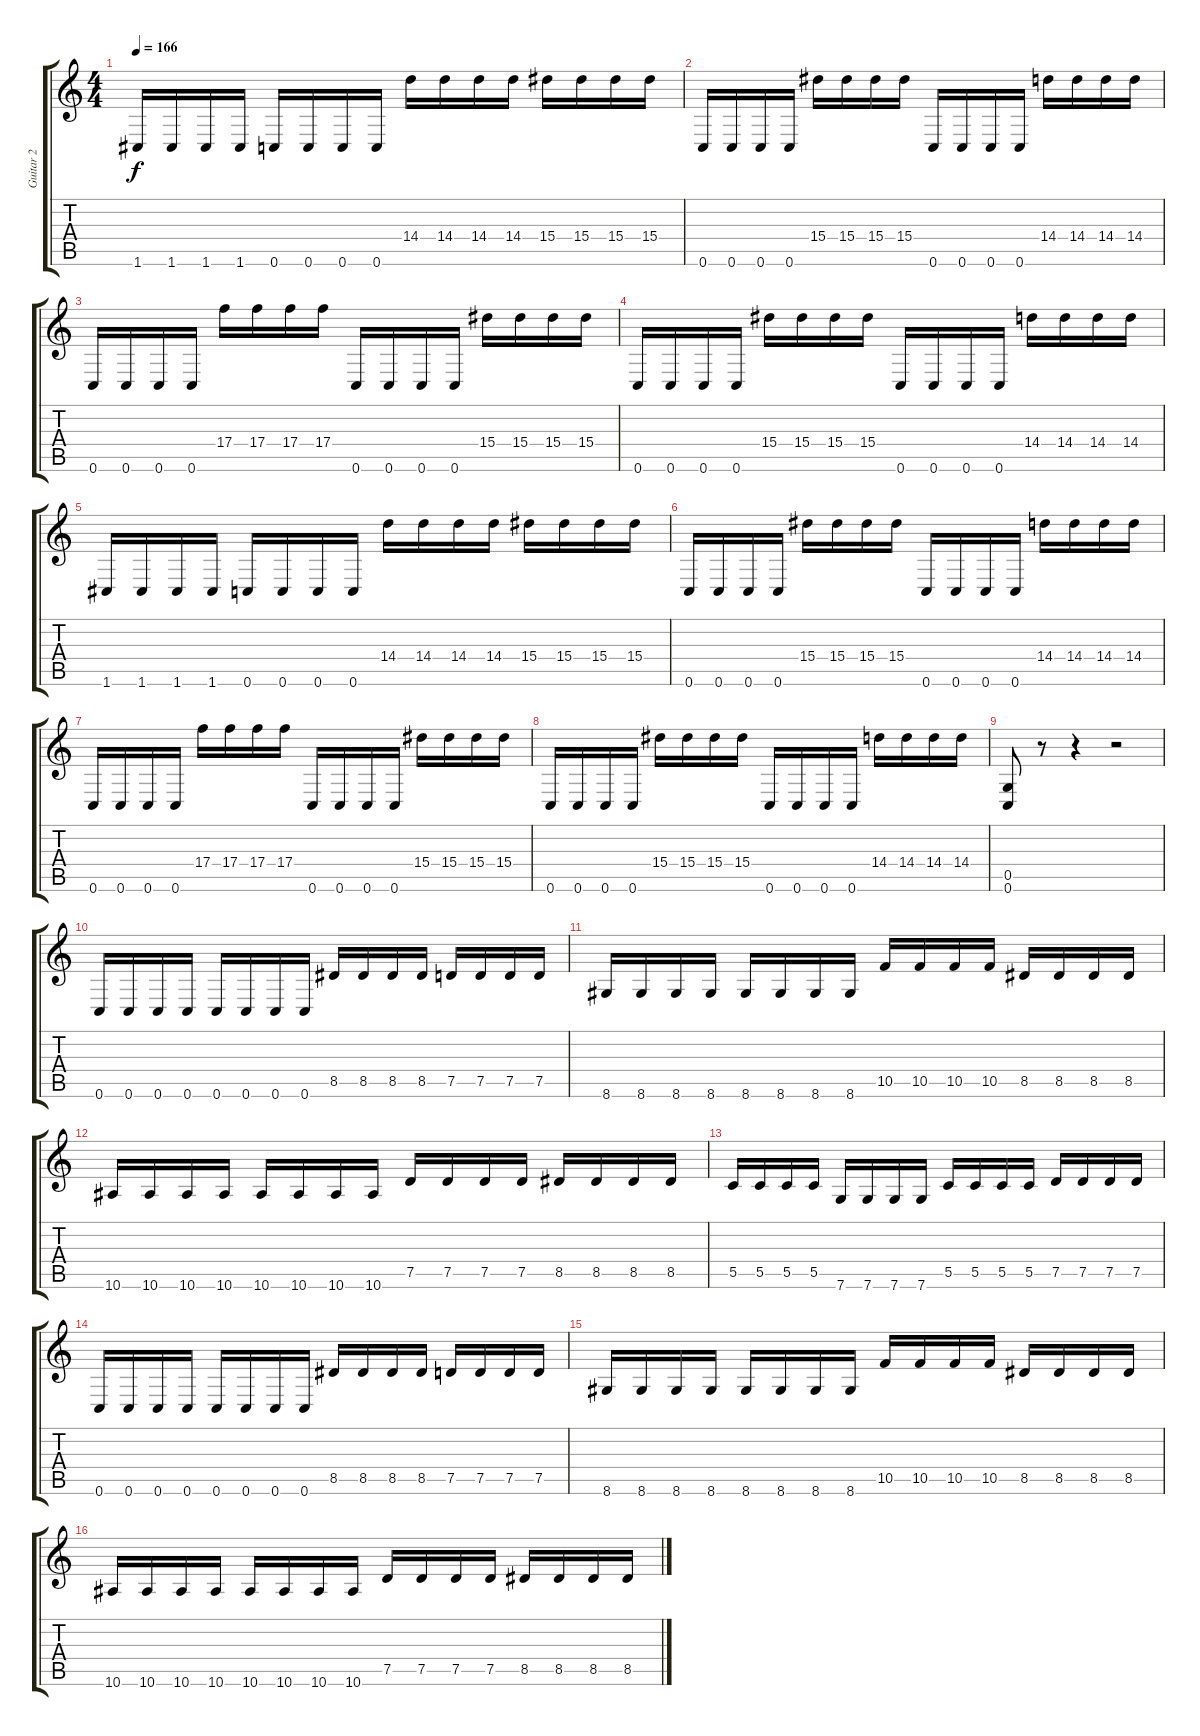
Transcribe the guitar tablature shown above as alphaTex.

\track ("Guitar 2" "Guitar 2") {instrument distortionguitar}
\staff {score tabs}
\tuning (D4 A3 F3 C3 G2 C2) {hide}
\ts (4 4)
\tempo 166
\clef g2
\ks c
1.6.16{dy f} 1.6.16 1.6.16 1.6.16 0.6.16 0.6.16 0.6.16 0.6.16 14.4.16 14.4.16 14.4.16 14.4.16 15.4.16 15.4.16 15.4.16 15.4.16 |
0.6.16 0.6.16 0.6.16 0.6.16 15.4.16 15.4.16 15.4.16 15.4.16 0.6.16 0.6.16 0.6.16 0.6.16 14.4.16 14.4.16 14.4.16 14.4.16 |
0.6.16 0.6.16 0.6.16 0.6.16 17.4.16 17.4.16 17.4.16 17.4.16 0.6.16 0.6.16 0.6.16 0.6.16 15.4.16 15.4.16 15.4.16 15.4.16 |
0.6.16 0.6.16 0.6.16 0.6.16 15.4.16 15.4.16 15.4.16 15.4.16 0.6.16 0.6.16 0.6.16 0.6.16 14.4.16 14.4.16 14.4.16 14.4.16 |
1.6.16 1.6.16 1.6.16 1.6.16 0.6.16 0.6.16 0.6.16 0.6.16 14.4.16 14.4.16 14.4.16 14.4.16 15.4.16 15.4.16 15.4.16 15.4.16 |
0.6.16 0.6.16 0.6.16 0.6.16 15.4.16 15.4.16 15.4.16 15.4.16 0.6.16 0.6.16 0.6.16 0.6.16 14.4.16 14.4.16 14.4.16 14.4.16 |
0.6.16 0.6.16 0.6.16 0.6.16 17.4.16 17.4.16 17.4.16 17.4.16 0.6.16 0.6.16 0.6.16 0.6.16 15.4.16 15.4.16 15.4.16 15.4.16 |
0.6.16 0.6.16 0.6.16 0.6.16 15.4.16 15.4.16 15.4.16 15.4.16 0.6.16 0.6.16 0.6.16 0.6.16 14.4.16 14.4.16 14.4.16 14.4.16 |
(0.5 0.6).8 r.8 r.4 r.2 |
0.6.16 0.6.16 0.6.16 0.6.16 0.6.16 0.6.16 0.6.16 0.6.16 8.5.16 8.5.16 8.5.16 8.5.16 7.5.16 7.5.16 7.5.16 7.5.16 |
8.6.16 8.6.16 8.6.16 8.6.16 8.6.16 8.6.16 8.6.16 8.6.16 10.5.16 10.5.16 10.5.16 10.5.16 8.5.16 8.5.16 8.5.16 8.5.16 |
10.6.16 10.6.16 10.6.16 10.6.16 10.6.16 10.6.16 10.6.16 10.6.16 7.5.16 7.5.16 7.5.16 7.5.16 8.5.16 8.5.16 8.5.16 8.5.16 |
5.5.16 5.5.16 5.5.16 5.5.16 7.6.16 7.6.16 7.6.16 7.6.16 5.5.16 5.5.16 5.5.16 5.5.16 7.5.16 7.5.16 7.5.16 7.5.16 |
0.6.16 0.6.16 0.6.16 0.6.16 0.6.16 0.6.16 0.6.16 0.6.16 8.5.16 8.5.16 8.5.16 8.5.16 7.5.16 7.5.16 7.5.16 7.5.16 |
8.6.16 8.6.16 8.6.16 8.6.16 8.6.16 8.6.16 8.6.16 8.6.16 10.5.16 10.5.16 10.5.16 10.5.16 8.5.16 8.5.16 8.5.16 8.5.16 |
10.6.16 10.6.16 10.6.16 10.6.16 10.6.16 10.6.16 10.6.16 10.6.16 7.5.16 7.5.16 7.5.16 7.5.16 8.5.16 8.5.16 8.5.16 8.5.16
